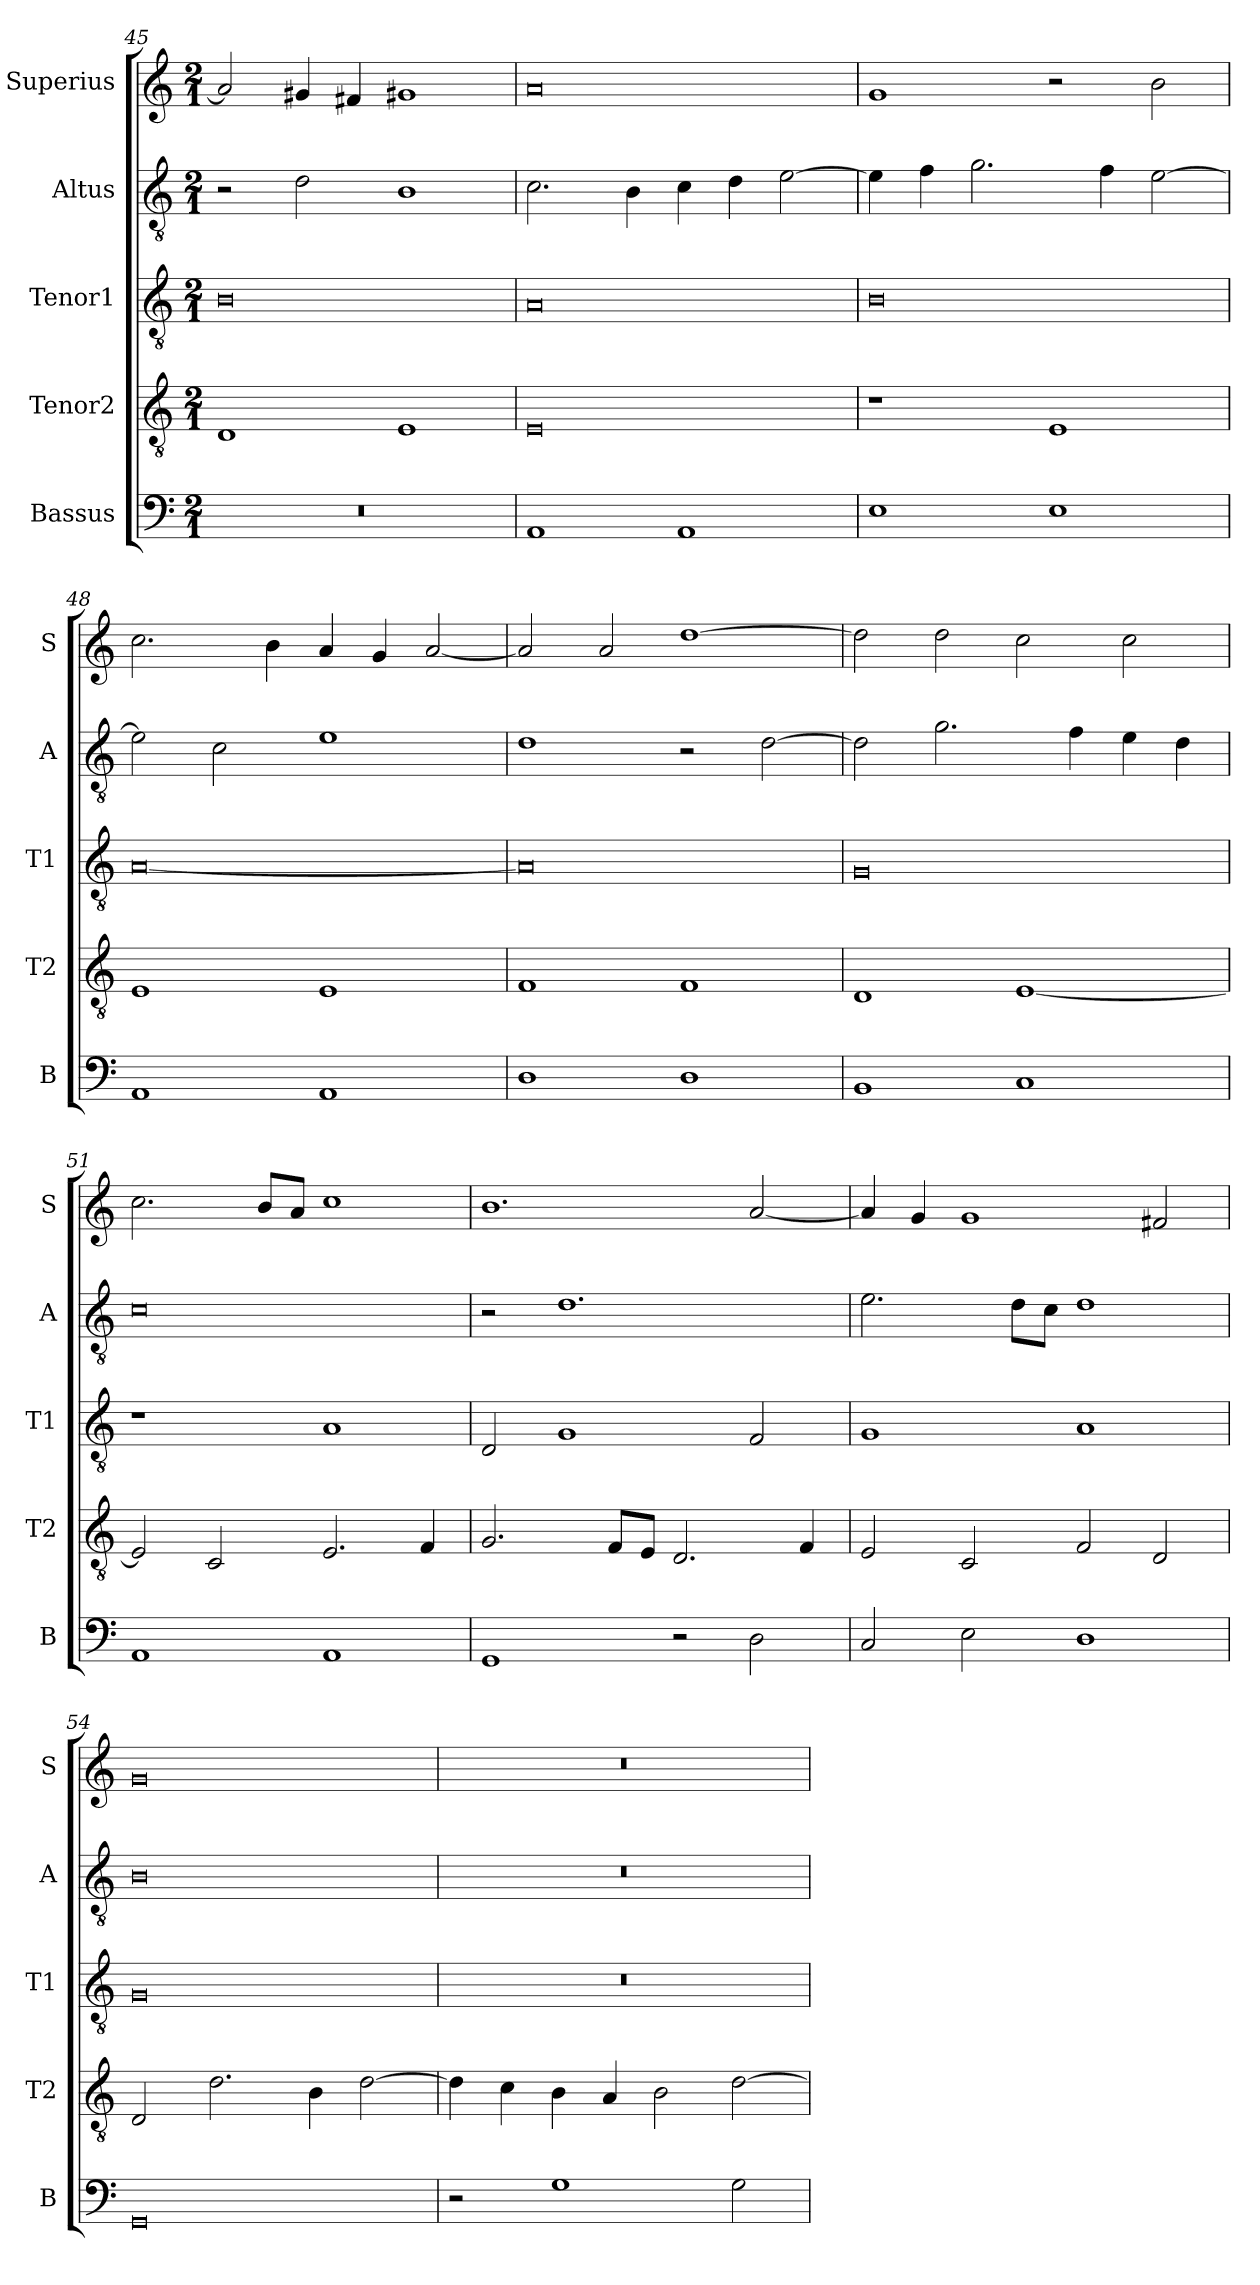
**kern	**kern	**kern	**kern	**kern
*part5	*part4	*part3	*part2	*part1
*staff5	*staff4	*staff3	*staff2	*staff1
*I"Bassus	*I"Tenor2	*I"Tenor1	*I"Altus	*I"Superius
*I'B	*I'T2	*I'T1	*I'A	*I'S
*clefF4	*clefGv2	*clefGv2	*clefGv2	*clefG2
*k[]	*k[]	*k[]	*k[]	*k[]
*M2/1	*M2/1	*M2/1	*M2/1	*M2/1
=45	=45	=45	=45	=45
0r	1D	0B	2r	2a/]
.	.	.	2d\	4g#X/
.	.	.	.	4f#X/
.	1E	.	1B	1g#X
=46	=46	=46	=46	=46
1AA	0E	0A	2.c\	0a
.	.	.	4B\	.
1AA	.	.	4c\	.
.	.	.	4d\	.
.	.	.	[2e\	.
=47	=47	=47	=47	=47
1E	1r	0B	4e\]	1g
.	.	.	4f\	.
.	.	.	2.g\	.
1E	1E	.	.	2r
.	.	.	4f\	.
.	.	.	[2e\	2b\
=48	=48	=48	=48	=48
1AA	1E	[0A	2e\]	2.cc\
.	.	.	2c\	.
.	.	.	.	4b\
1AA	1E	.	1e	4a/
.	.	.	.	4g/
.	.	.	.	[2a/
=49	=49	=49	=49	=49
1D	1F	0A]	1d	2a/]
.	.	.	.	2a/
1D	1F	.	2r	[1dd
.	.	.	[2d\	.
=50	=50	=50	=50	=50
1BB	1D	0G	2d\]	2dd\]
.	.	.	2.g\	2dd\
1C	[1E	.	.	2cc\
.	.	.	4f\	.
.	.	.	4e\	2cc\
.	.	.	4d\	.
=51	=51	=51	=51	=51
1AA	2E/]	1r	0c	2.cc\
.	2C/	.	.	.
.	.	.	.	8b/L
.	.	.	.	8a/J
1AA	2.E/	1A	.	1cc
.	4F/	.	.	.
=52	=52	=52	=52	=52
1GG	2.G/	2D/	2r	1.b
.	.	1G	1.d	.
.	8F/L	.	.	.
.	8E/J	.	.	.
2r	2.D/	.	.	.
2D\	.	2F/	.	[2a/
.	4F/	.	.	.
=53	=53	=53	=53	=53
2C/	2E/	1G	2.e\	4a/]
.	.	.	.	4g/
2E\	2C/	.	.	1g
.	.	.	8d\L	.
.	.	.	8c\J	.
1D	2F/	1A	1d	.
.	2D/	.	.	2f#X/
=54	=54	=54	=54	=54
0GG	2D/	0G	0B	0g
.	2.d\	.	.	.
.	4B\	.	.	.
.	[2d\	.	.	.
=55	=55	=55	=55	=55
2r	4d\]	0r	0r	0r
.	4c\	.	.	.
1G	4B\	.	.	.
.	4A/	.	.	.
.	2B\	.	.	.
2G\	[2d\	.	.	.
=	=	=	=	=
*-	*-	*-	*-	*-
